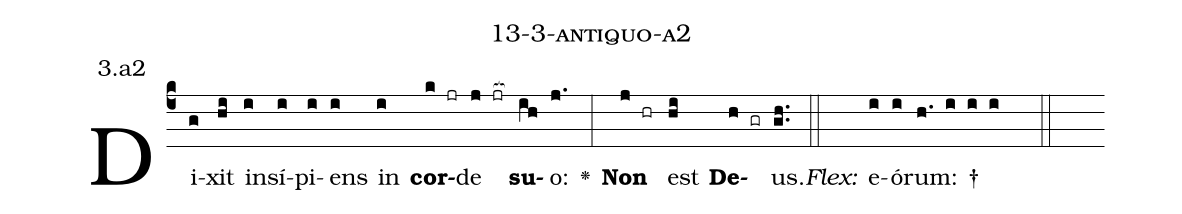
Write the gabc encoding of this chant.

name: 13-3-antiquo-a2;
annotation: 3.a2;
%%
(c4)Di(g)xit(hi) in(i)sí(i)pi(i)ens(i) in(i) <b>cor</b>(k jr)de(j jr[ocb:1{]) <b>su</b>(ih[ocb:0}])o:(j.) <v>\greheightstar</v>(:) <b>Non</b>(j hr) est(hi) <b>De</b>(h gr)us.(gh..) (::)
<i>Flex:</i>()  e(i)ó(i)rum: †(h. i i i  ::)

%E(i) u(i) o(j) u(hi) a(h) e.(gh..) (::)
